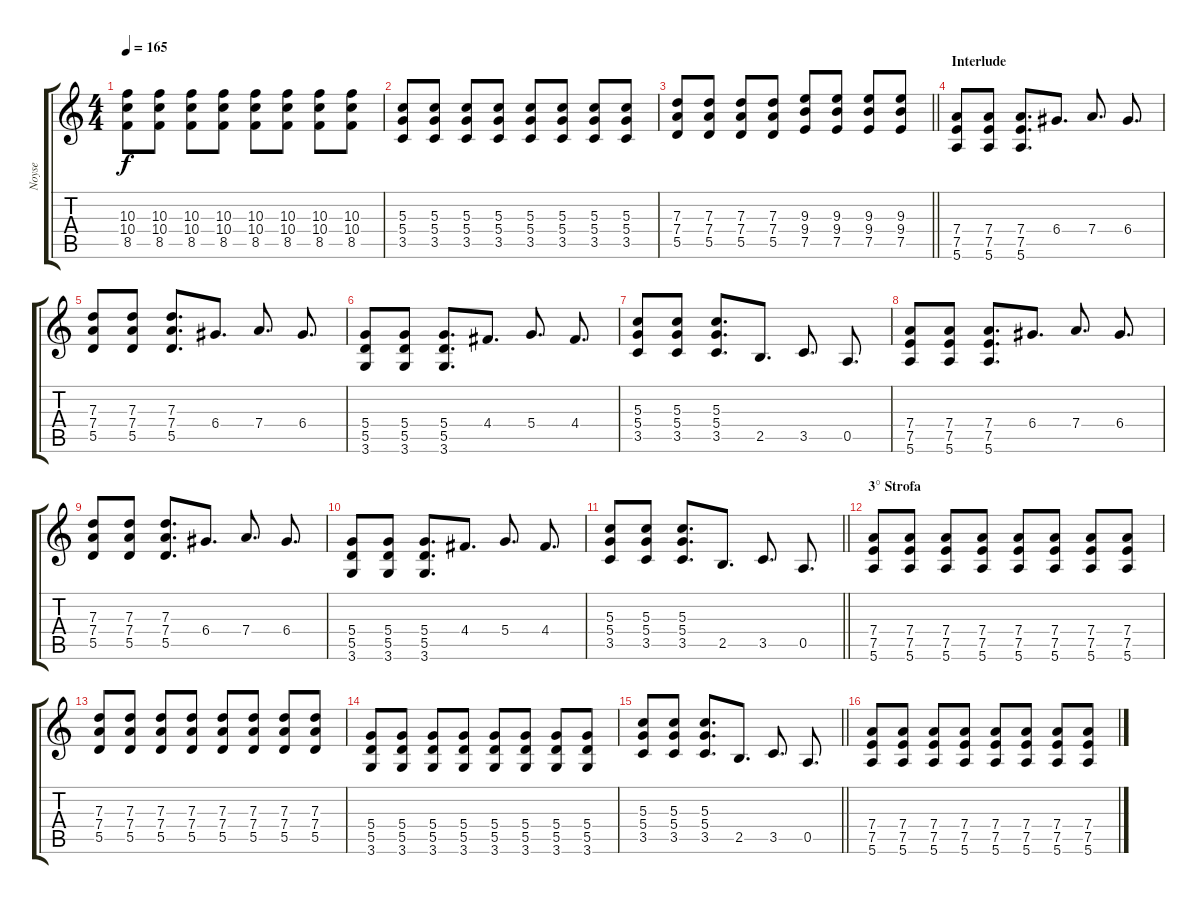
\track ("Noyse" "Noyse") {instrument overdrivenguitar}
\staff {score tabs}
\tuning (E4 B3 G3 D3 A2 E2) {hide}
\ts (4 4)
\tempo 165
\clef g2
\ks c
(10.3 10.4 8.5).8{dy f} (10.3 10.4 8.5).8 (10.3 10.4 8.5).8 (10.3 10.4 8.5).8 (10.3 10.4 8.5).8 (10.3 10.4 8.5).8 (10.3 10.4 8.5).8 (10.3 10.4 8.5).8 |
(5.3 5.4 3.5).8 (5.3 5.4 3.5).8 (5.3 5.4 3.5).8 (5.3 5.4 3.5).8 (5.3 5.4 3.5).8 (5.3 5.4 3.5).8 (5.3 5.4 3.5).8 (5.3 5.4 3.5).8 |
\barLineRight lightlight
(7.3 7.4 5.5).8 (7.3 7.4 5.5).8 (7.3 7.4 5.5).8 (7.3 7.4 5.5).8 (9.3 9.4 7.5).8 (9.3 9.4 7.5).8 (9.3 9.4 7.5).8 (9.3 9.4 7.5).8 |
\section ("" "Interlude")
(7.4 7.5 5.6).8 (7.4 7.5 5.6).8 (7.4 7.5 5.6).8{d} 6.4.8{d} 7.4.8{d} 6.4.8{d} |
(7.3 7.4 5.5).8 (7.3 7.4 5.5).8 (7.3 7.4 5.5).8{d} 6.4.8{d} 7.4.8{d} 6.4.8{d} |
(5.4 5.5 3.6).8 (5.4 5.5 3.6).8 (5.4 5.5 3.6).8{d} 4.4.8{d} 5.4.8{d} 4.4.8{d} |
(5.3 5.4 3.5).8 (5.3 5.4 3.5).8 (5.3 5.4 3.5).8{d} 2.5.8{d} 3.5.8{d} 0.5.8{d} |
(7.4 7.5 5.6).8 (7.4 7.5 5.6).8 (7.4 7.5 5.6).8{d} 6.4.8{d} 7.4.8{d} 6.4.8{d} |
(7.3 7.4 5.5).8 (7.3 7.4 5.5).8 (7.3 7.4 5.5).8{d} 6.4.8{d} 7.4.8{d} 6.4.8{d} |
(5.4 5.5 3.6).8 (5.4 5.5 3.6).8 (5.4 5.5 3.6).8{d} 4.4.8{d} 5.4.8{d} 4.4.8{d} |
\barLineRight lightlight
(5.3 5.4 3.5).8 (5.3 5.4 3.5).8 (5.3 5.4 3.5).8{d} 2.5.8{d} 3.5.8{d} 0.5.8{d} |
\section ("" "3° Strofa")
(7.4 7.5 5.6).8 (7.4 7.5 5.6).8 (7.4 7.5 5.6).8 (7.4 7.5 5.6).8 (7.4 7.5 5.6).8 (7.4 7.5 5.6).8 (7.4 7.5 5.6).8 (7.4 7.5 5.6).8 |
(7.3 7.4 5.5).8 (7.3 7.4 5.5).8 (7.3 7.4 5.5).8 (7.3 7.4 5.5).8 (7.3 7.4 5.5).8 (7.3 7.4 5.5).8 (7.3 7.4 5.5).8 (7.3 7.4 5.5).8 |
(5.4 5.5 3.6).8 (5.4 5.5 3.6).8 (5.4 5.5 3.6).8 (5.4 5.5 3.6).8 (5.4 5.5 3.6).8 (5.4 5.5 3.6).8 (5.4 5.5 3.6).8 (5.4 5.5 3.6).8 |
\barLineRight lightlight
(5.3 5.4 3.5).8 (5.3 5.4 3.5).8 (5.3 5.4 3.5).8{d} 2.5.8{d} 3.5.8{d} 0.5.8{d} |
(7.4 7.5 5.6).8 (7.4 7.5 5.6).8 (7.4 7.5 5.6).8 (7.4 7.5 5.6).8 (7.4 7.5 5.6).8 (7.4 7.5 5.6).8 (7.4 7.5 5.6).8 (7.4 7.5 5.6).8
